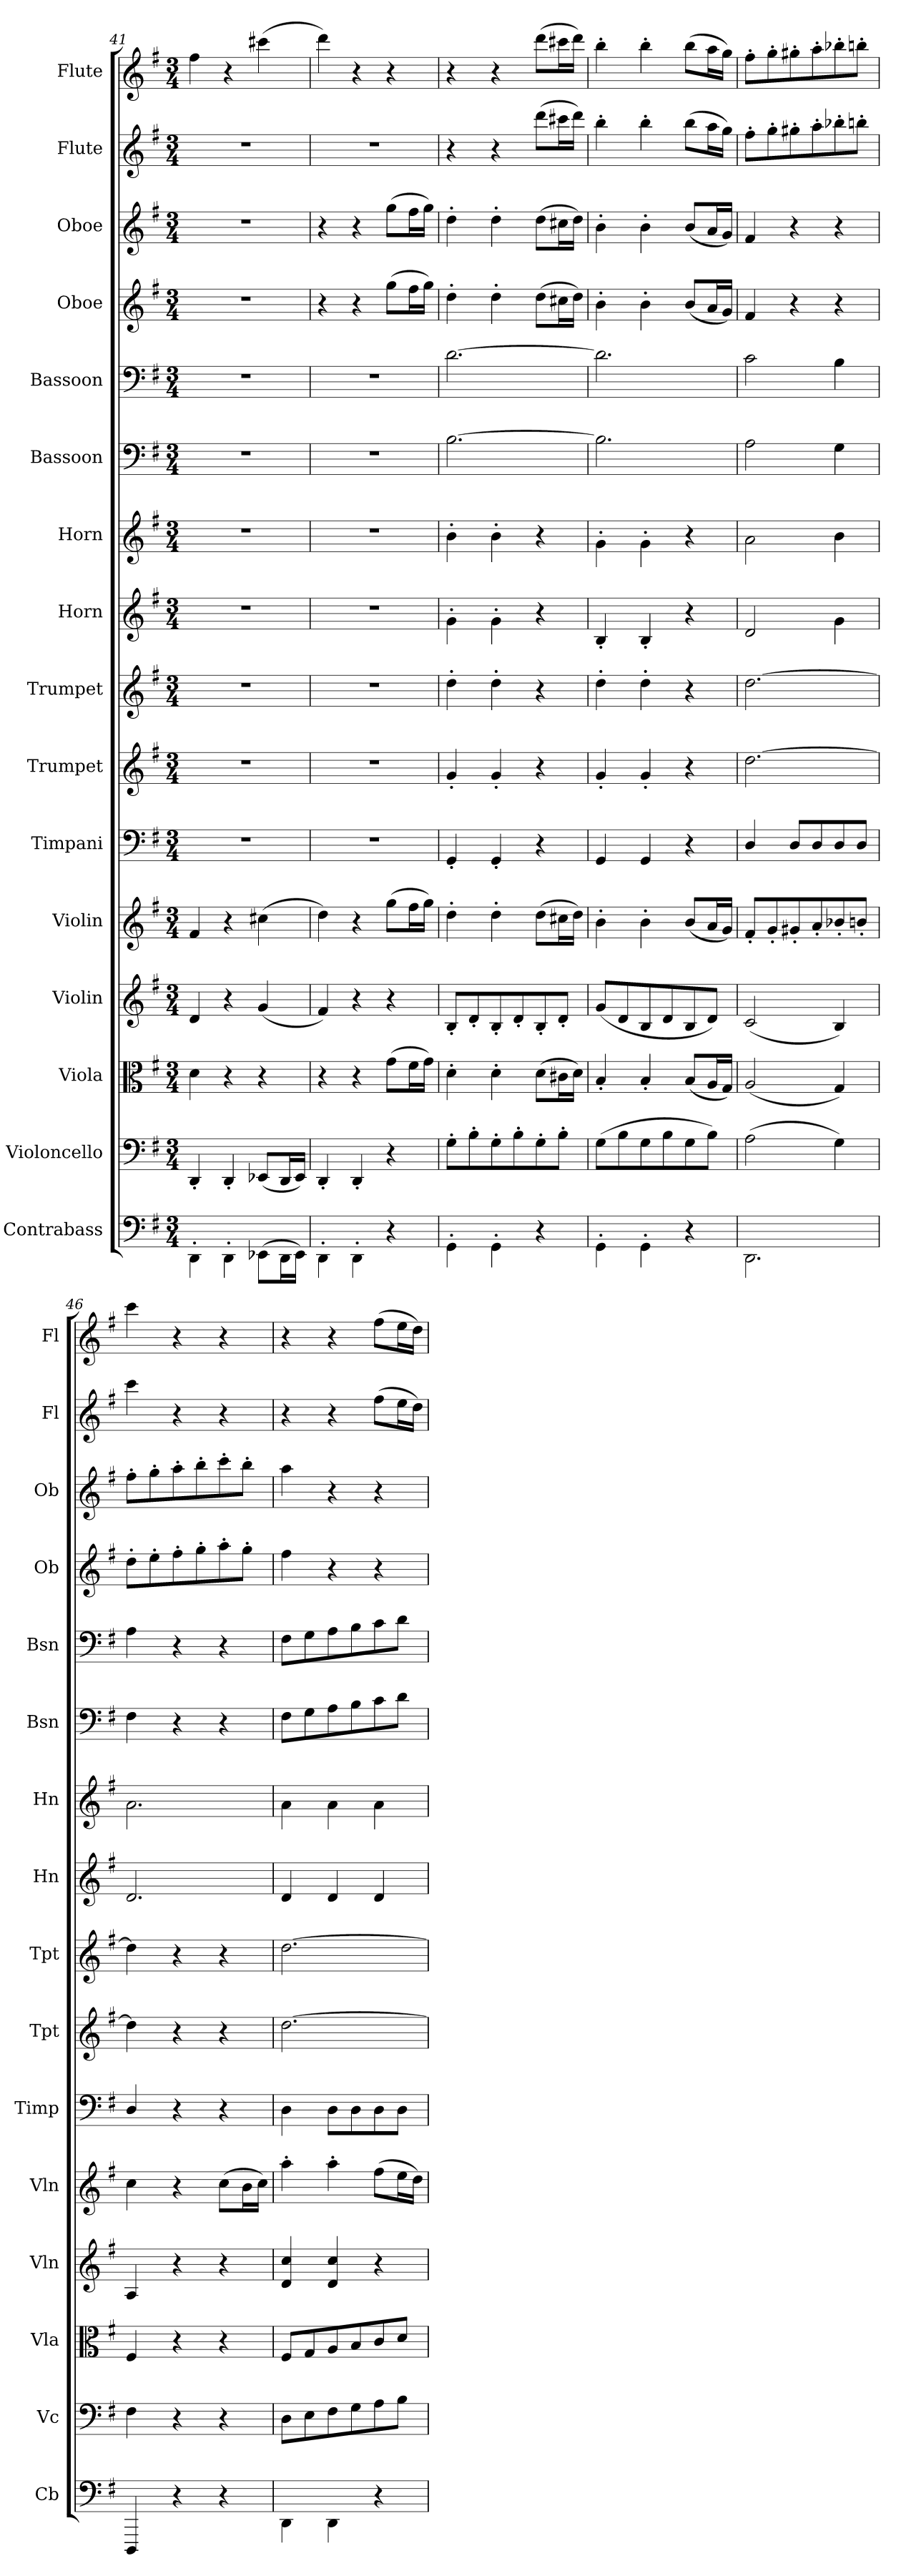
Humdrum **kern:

**kern	**kern	**kern	**kern	**kern	**kern	**kern	**kern	**kern	**kern	**kern	**kern	**kern	**kern	**kern	**kern
*part16	*part15	*part14	*part13	*part12	*part11	*part10	*part9	*part8	*part7	*part6	*part5	*part4	*part3	*part2	*part1
*staff16	*staff15	*staff14	*staff13	*staff12	*staff11	*staff10	*staff9	*staff8	*staff7	*staff6	*staff5	*staff4	*staff3	*staff2	*staff1
*I"Contrabass	*I"Violoncello	*I"Viola	*I"Violin	*I"Violin	*I"Timpani	*I"Trumpet	*I"Trumpet	*I"Horn	*I"Horn	*I"Bassoon	*I"Bassoon	*I"Oboe	*I"Oboe	*I"Flute	*I"Flute
*I'Cb	*I'Vc	*I'Vla	*I'Vln	*I'Vln	*I'Timp	*I'Tpt	*I'Tpt	*I'Hn	*I'Hn	*I'Bsn	*I'Bsn	*I'Ob	*I'Ob	*I'Fl	*I'Fl
*clefF4	*clefF4	*clefC3	*clefG2	*clefG2	*clefF4	*clefG2	*clefG2	*clefG2	*clefG2	*clefF4	*clefF4	*clefG2	*clefG2	*clefG2	*clefG2
*k[f#]	*k[f#]	*k[f#]	*k[f#]	*k[f#]	*k[f#]	*k[f#]	*k[f#]	*k[f#]	*k[f#]	*k[f#]	*k[f#]	*k[f#]	*k[f#]	*k[f#]	*k[f#]
*M3/4	*M3/4	*M3/4	*M3/4	*M3/4	*M3/4	*M3/4	*M3/4	*M3/4	*M3/4	*M3/4	*M3/4	*M3/4	*M3/4	*M3/4	*M3/4
=41	=41	=41	=41	=41	=41	=41	=41	=41	=41	=41	=41	=41	=41	=41	=41
4DD'\	4DD'/	4d\	4d/	4f#/	2.r	2.r	2.r	2.r	2.r	2.r	2.r	2.r	2.r	2.r	4ff#\
4DD'\	4DD'/	4r	4r	4r	.	.	.	.	.	.	.	.	.	.	4r
(8EE-X\L	(8EE-X/L	4r	(4g/	(4cc#X\	.	.	.	.	.	.	.	.	.	.	(4ccc#X\
16DD\L	16DD/L	.	.	.	.	.	.	.	.	.	.	.	.	.	.
16EE-\JJ)	16EE-/JJ)	.	.	.	.	.	.	.	.	.	.	.	.	.	.
=42	=42	=42	=42	=42	=42	=42	=42	=42	=42	=42	=42	=42	=42	=42	=42
4DD'\	4DD'/	4r	4f#/)	4dd\)	2.r	2.r	2.r	2.r	2.r	2.r	2.r	4r	4r	2.r	4ddd\)
4DD'\	4DD'/	4r	4r	4r	.	.	.	.	.	.	.	4r	4r	.	4r
4r	4r	(8g\L	4r	(8gg\L	.	.	.	.	.	.	.	(8gg\L	(8gg\L	.	4r
.	.	16f#\L	.	16ff#\L	.	.	.	.	.	.	.	16ff#\L	16ff#\L	.	.
.	.	16g\JJ)	.	16gg\JJ)	.	.	.	.	.	.	.	16gg\JJ)	16gg\JJ)	.	.
=43	=43	=43	=43	=43	=43	=43	=43	=43	=43	=43	=43	=43	=43	=43	=43
4GG'\	8G'\L	4d'\	8B'/L	4dd'\	4GG'/	4g'/	4dd'\	4g'\	4b'\	[2.B\	[2.d\	4dd'\	4dd'\	4r	4r
.	8B'\	.	8d'/	.	.	.	.	.	.	.	.	.	.	.	.
4GG'\	8G'\	4d'\	8B'/	4dd'\	4GG'/	4g'/	4dd'\	4g'\	4b'\	.	.	4dd'\	4dd'\	4r	4r
.	8B'\	.	8d'/	.	.	.	.	.	.	.	.	.	.	.	.
4r	8G'\	(8d\L	8B'/	(8dd\L	4r	4r	4r	4r	4r	.	.	(8dd\L	(8dd\L	(8ddd\L	(8ddd\L
.	8B'\J	16c#X\L	8d'/J	16cc#X\L	.	.	.	.	.	.	.	16cc#X\L	16cc#X\L	16ccc#X\L	16ccc#X\L
.	.	16d\JJ)	.	16dd\JJ)	.	.	.	.	.	.	.	16dd\JJ)	16dd\JJ)	16ddd\JJ)	16ddd\JJ)
=44	=44	=44	=44	=44	=44	=44	=44	=44	=44	=44	=44	=44	=44	=44	=44
4GG'\	(8G\L	4B'/	(8g/L	4b'\	4GG/	4g'/	4dd'\	4B'/	4g'\	2.B\]	2.d\]	4b'\	4b'\	4bb'\	4bb'\
.	8B\	.	8d/	.	.	.	.	.	.	.	.	.	.	.	.
4GG'\	8G\	4B'/	8B/	4b'\	4GG/	4g'/	4dd'\	4B'/	4g'\	.	.	4b'\	4b'\	4bb'\	4bb'\
.	8B\	.	8d/	.	.	.	.	.	.	.	.	.	.	.	.
4r	8G\	(8B/L	8B/	(8b/L	4r	4r	4r	4r	4r	.	.	(8b/L	(8b/L	(8bb\L	(8bb\L
.	8B\J)	16A/L	8d/J)	16a/L	.	.	.	.	.	.	.	16a/L	16a/L	16aa\L	16aa\L
.	.	16G/JJ)	.	16g/JJ)	.	.	.	.	.	.	.	16g/JJ)	16g/JJ)	16gg\JJ)	16gg\JJ)
=45	=45	=45	=45	=45	=45	=45	=45	=45	=45	=45	=45	=45	=45	=45	=45
2.DD\	(2A\	(2A/	(2c/	8f#'/L	4D/	[2.dd\	[2.dd\	2d/	2a\	2A\	2c\	4f#/	4f#/	8ff#'\L	8ff#'\L
.	.	.	.	8g'/	.	.	.	.	.	.	.	.	.	8gg'\	8gg'\
.	.	.	.	8g#X'/	8D/L	.	.	.	.	.	.	4r	4r	8gg#X'\	8gg#X'\
.	.	.	.	8a'/	8D/	.	.	.	.	.	.	.	.	8aa'\	8aa'\
.	4G\)	4G/)	4B/)	8b-X'/	8D/	.	.	4g\	4b\	4G\	4B\	4r	4r	8bb-X'\	8bb-X'\
.	.	.	.	8bn'/J	8D/J	.	.	.	.	.	.	.	.	8bbn'\J	8bbn'\J
=46	=46	=46	=46	=46	=46	=46	=46	=46	=46	=46	=46	=46	=46	=46	=46
4DDD/	4F#\	4F#/	4A/	4cc\	4D/	4dd\]	4dd\]	2.d/	2.a\	4F#\	4A\	8dd'\L	8ff#'\L	4ccc\	4ccc\
.	.	.	.	.	.	.	.	.	.	.	.	8ee'\	8gg'\	.	.
4r	4r	4r	4r	4r	4r	4r	4r	.	.	4r	4r	8ff#'\	8aa'\	4r	4r
.	.	.	.	.	.	.	.	.	.	.	.	8gg'\	8bb'\	.	.
4r	4r	4r	4r	(8cc\L	4r	4r	4r	.	.	4r	4r	8aa'\	8ccc'\	4r	4r
.	.	.	.	16b\L	.	.	.	.	.	.	.	8gg'\J	8bb'\J	.	.
.	.	.	.	16cc\JJ)	.	.	.	.	.	.	.	.	.	.	.
=47	=47	=47	=47	=47	=47	=47	=47	=47	=47	=47	=47	=47	=47	=47	=47
4DD\	8D\L	8F#/L	4d/ 4cc/	4aa'\	4D\	[2.dd\	[2.dd\	4d/	4a\	8F#\L	8F#\L	4ff#\	4aa\	4r	4r
.	8E\	8G/	.	.	.	.	.	.	.	8G\	8G\	.	.	.	.
4DD\	8F#\	8A/	4d/ 4cc/	4aa'\	8D\L	.	.	4d/	4a\	8A\	8A\	4r	4r	4r	4r
.	8G\	8B/	.	.	8D\	.	.	.	.	8B\	8B\	.	.	.	.
4r	8A\	8c/	4r	(8ff#\L	8D\	.	.	4d/	4a\	8c\	8c\	4r	4r	(8ff#\L	(8ff#\L
.	8B\J	8d/J	.	16ee\L	8D\J	.	.	.	.	8d\J	8d\J	.	.	16ee\L	16ee\L
.	.	.	.	16dd\JJ)	.	.	.	.	.	.	.	.	.	16dd\JJ)	16dd\JJ)
=	=	=	=	=	=	=	=	=	=	=	=	=	=	=	=
*-	*-	*-	*-	*-	*-	*-	*-	*-	*-	*-	*-	*-	*-	*-	*-
